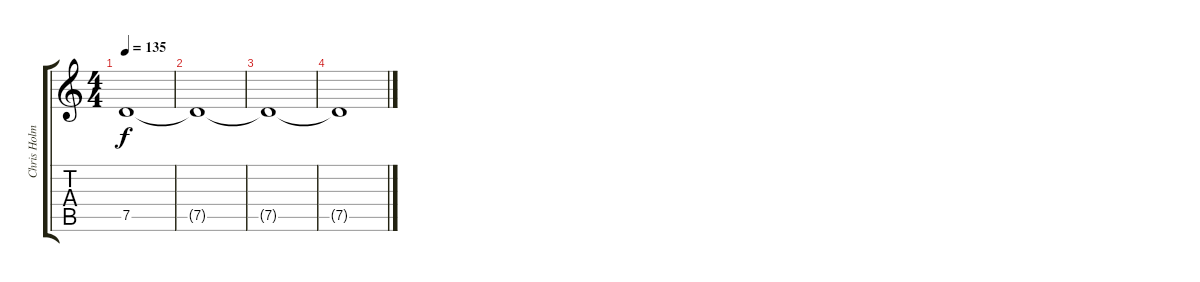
\track ("Chris Holmes Solo" "Chris Holm") {instrument distortionguitar}
\staff {score tabs}
\tuning (D4 A3 F3 C3 G2 D2) {hide}
\ts (4 4)
\tempo 135
\clef g2
\ks c
7.5.1{dy f volume 3} |
7.5{t}.1 |
7.5{t}.1 |
7.5{t}.1
